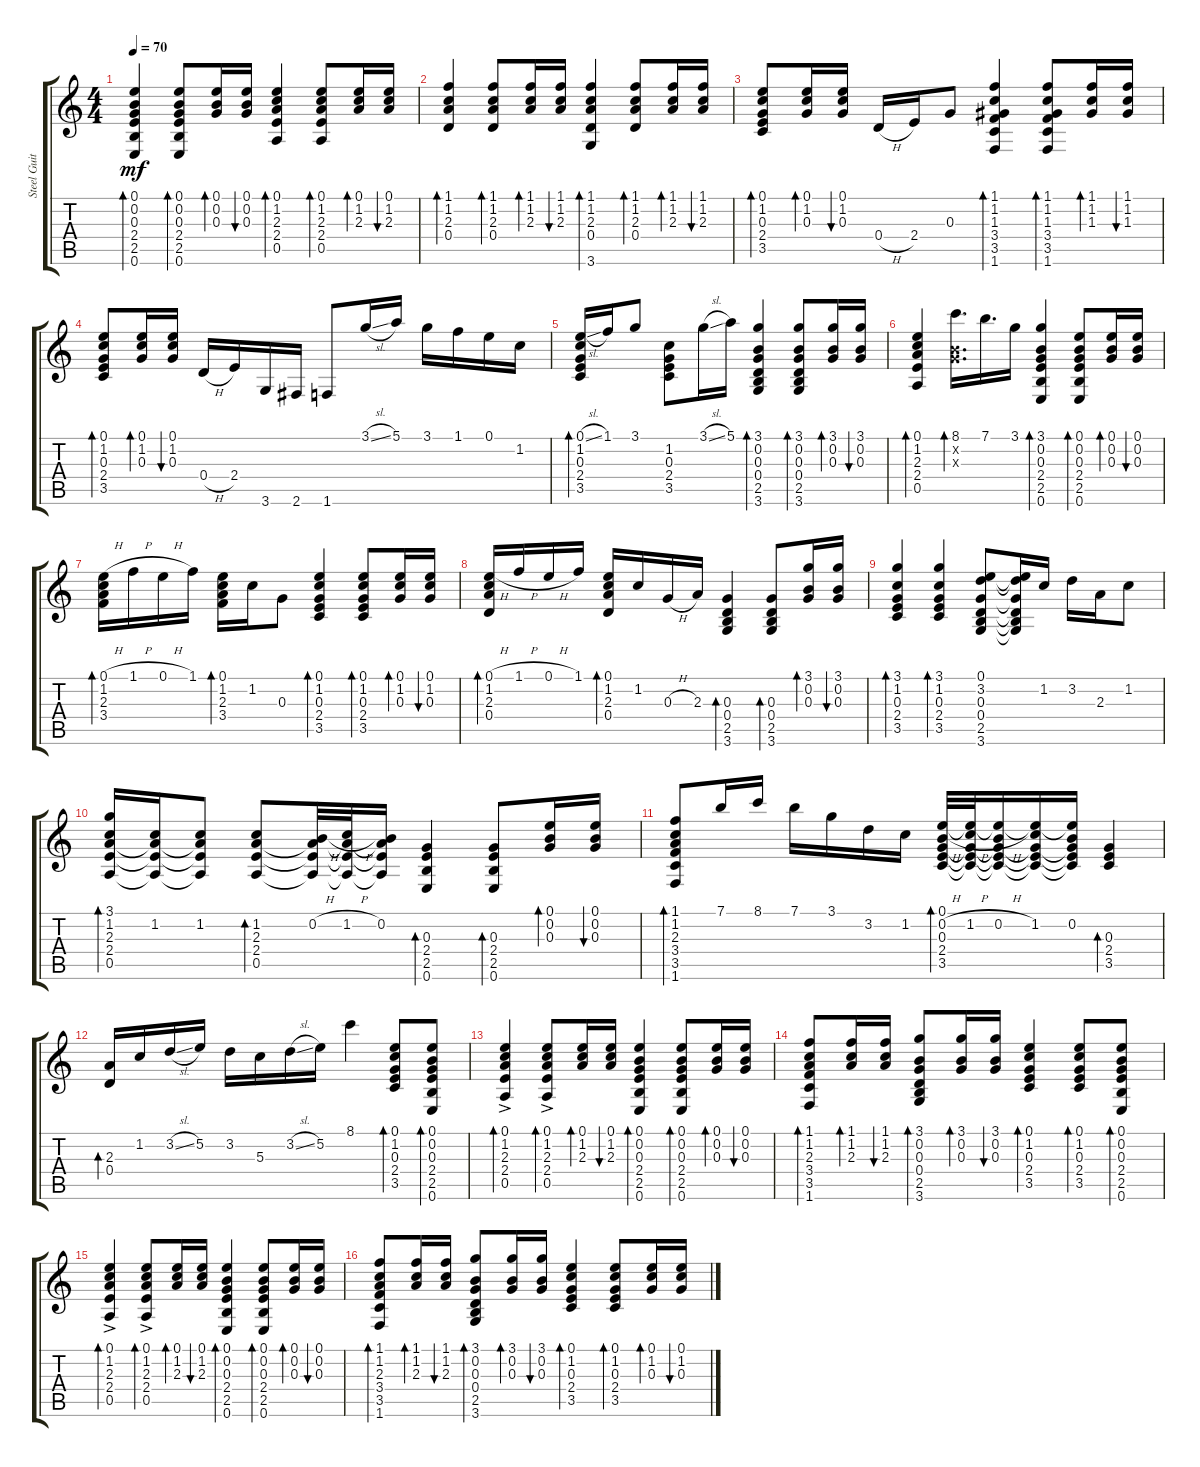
\track ("Steel Guitar" "Steel Guit") {instrument acousticguitarsteel}
\staff {score tabs}
\tuning (E4 B3 G3 D3 A2 E2) {hide}
\ts (4 4)
\tempo 70
\clef g2
\ks c
(0.1 0.2 0.3 2.4 2.5 0.6).4{bd 60 dy mf} (0.1 0.2 0.3 2.4 2.5 0.6).8{bd 60} (0.1 0.2 0.3).16{bd 60} (0.1 0.2 0.3).16{bu 60} (0.1 1.2 2.3 2.4 0.5).4{bd 60} (0.1 1.2 2.3 2.4 0.5).8{bd 60} (0.1 1.2 2.3).16{bd 60} (0.1 1.2 2.3).16{bu 60} |
(1.1 1.2 2.3 0.4).4{bd 60} (1.1 1.2 2.3 0.4).8{bd 60} (1.1 1.2 2.3).16{bd 60} (1.1 1.2 2.3).16{bu 60} (1.1 1.2 2.3 0.4 3.6).4{bd 60} (1.1 1.2 2.3 0.4).8{bd 60} (1.1 1.2 2.3).16{bd 60} (1.1 1.2 2.3).16{bu 60} |
(0.1 1.2 0.3 2.4 3.5).8{bd 60} (0.1 1.2 0.3).16{bd 120} (0.1 1.2 0.3).16{bu 120} 0.4{h}.16 2.4.16 0.3.8 (1.1 1.2 1.3 3.4 3.5 1.6).4{bd 60} (1.1 1.2 1.3 3.4 3.5 1.6).8{bd 120} (1.1 1.2 1.3).16{bd 120} (1.1 1.2 1.3).16{bu 120} |
(0.1 1.2 0.3 2.4 3.5).8{bd 60} (0.1 1.2 0.3).16{bd 120} (0.1 1.2 0.3).16{bu 120} 0.4{h}.16 2.4.16 3.6.16 2.6.16 1.6.8 3.1{sl}.16 5.1.16 3.1.16 1.1.16 0.1.16 1.2.16 |
(0.1{sl} 1.2 0.3 2.4 3.5).16{bd 60} 1.1.16 3.1.8 (1.2 0.3 2.4 3.5).8 3.1{sl}.16 5.1.16 (3.1 0.2 0.3 0.4 2.5 3.6).4{bd 60} (3.1 0.2 0.3 0.4 2.5 3.6).8{bd 60} (3.1 0.2 0.3).16{bd 60} (3.1 0.2 0.3).16{bu 60} |
(0.1 1.2 2.3 2.4 0.5).4{bd 60} (8.1 0.2{x} 0.3{x}).16{d bd 60} 7.1.16{d} 3.1.16 (3.1 0.2 0.3 2.4 2.5 0.6).4{bd 60} (0.1 0.2 0.3 2.4 2.5 0.6).8{bd 60} (0.1 0.2 0.3).16{bd 60} (0.1 0.2 0.3).16{bu 60} |
(0.1{h} 1.2 2.3 3.4).16{bd 60} 1.1{h}.16 0.1{h}.16 1.1.16 (0.1 1.2 2.3 3.4).16{bd 60} 1.2.16 0.3.8 (0.1 1.2 0.3 2.4 3.5).4{bd 60} (0.1 1.2 0.3 2.4 3.5).8{bd 60} (0.1 1.2 0.3).16{bd 60} (0.1 1.2 0.3).16{bu 60} |
(0.1{h} 1.2 2.3 0.4).16{bd 60} 1.1{h}.16 0.1{h}.16 1.1.16 (0.1 1.2 2.3 0.4).16{bd 60} 1.2.16 0.3{h}.16 2.3.16 (0.3 0.4 2.5 3.6).4{bd 60} (0.3 0.4 2.5 3.6).8{bd 30} (3.1 0.2 0.3).16{bd 30} (3.1 0.2 0.3).16{bu 30} |
(3.1 1.2 0.3 2.4 3.5).4{bd 30} (3.1 1.2 0.3 2.4 3.5).4{bd 30} (0.1 3.2 0.3 0.4 2.5 3.6).8 (0.1{t} 3.2{t} 0.3{t} 0.4{t} 2.5{t} 3.6{t}).16 1.2.16 3.2.16 2.3.16 1.2.8 |
(3.1 1.2 2.3 2.4 0.5).16{bd 30} (1.2 2.3{t} 2.4{t} 0.5{t}).16 (1.2 2.3{t} 2.4{t} 0.5{t}).8 (1.2 2.3 2.4 0.5).8{bd 30} (0.2{h} 2.3{t} 2.4{t} 0.5{t}).32 (1.2{h} 2.3{t} 2.4{t} 0.5{t}).32 (0.2 2.3{t} 2.4{t} 0.5{t}).16 (0.3 2.4 2.5 0.6).4{bd 30} (0.3 2.4 2.5 0.6).8{bd 30} (0.1 0.2 0.3).16{bd 30} (0.1 0.2 0.3).16{bu 30} |
(1.1 1.2 2.3 3.4 3.5 1.6).8{bd 30} 7.1.16 8.1.16 7.1.16 3.1.16 3.2.16 1.2.16 (0.1 0.2{h} 0.3 2.4 3.5).32{bd 30} (0.1{t} 1.2{h} 0.3{t} 2.4{t} 3.5{t}).32 (0.1{t} 0.2{h} 0.3{t} 2.4{t} 3.5{t}).16 (0.1{t} 1.2 0.3{t} 2.4{t} 3.5{t}).16 (0.1{t} 0.2 0.3{t} 2.4{t} 3.5{t}).16 (0.3 2.4 3.5).4{bd 30} |
(2.3 0.4).16{bd 30} 1.2.16 3.2{sl}.16 5.2.16 3.2.16 5.3.16 3.2{sl}.16 5.2.16 8.1.4 (0.1 1.2 0.3 2.4 3.5).8{bd 30} (0.1 0.2 0.3 2.4 2.5 0.6).8{bd 30} |
(0.1 1.2 2.3 2.4 0.5{ac}).4{bd 60} (0.1 1.2 2.3 2.4 0.5{ac}).8{bd 60} (0.1 1.2 2.3).16{bd 60} (0.1 1.2 2.3).16{bu 60} (0.1 0.2 0.3 2.4 2.5 0.6).4{bd 60} (0.1 0.2 0.3 2.4 2.5 0.6).8{bd 60} (0.1 0.2 0.3).16{bd 60} (0.1 0.2 0.3).16{bu 60} |
(1.1 1.2 2.3 3.4 3.5 1.6).8{bd 60} (1.1 1.2 2.3).16{bd 60} (1.1 1.2 2.3).16{bu 60} (3.1 0.2 0.3 0.4 2.5 3.6).8{bd 60} (3.1 0.2 0.3).16{bd 60} (3.1 0.2 0.3).16{bu 60} (0.1 1.2 0.3 2.4 3.5).4{bd 60} (0.1 1.2 0.3 2.4 3.5).8{bd 60} (0.1 0.2 0.3 2.4 2.5 0.6).8{bd 60} |
(0.1 1.2 2.3 2.4 0.5{ac}).4{bd 60} (0.1 1.2 2.3 2.4 0.5{ac}).8{bd 60} (0.1 1.2 2.3).16{bd 60} (0.1 1.2 2.3).16{bu 60} (0.1 0.2 0.3 2.4 2.5 0.6).4{bd 60} (0.1 0.2 0.3 2.4 2.5 0.6).8{bd 60} (0.1 0.2 0.3).16{bd 60} (0.1 0.2 0.3).16{bu 60} |
(1.1 1.2 2.3 3.4 3.5 1.6).8{bd 60} (1.1 1.2 2.3).16{bd 60} (1.1 1.2 2.3).16{bu 60} (3.1 0.2 0.3 0.4 2.5 3.6).8{bd 60} (3.1 0.2 0.3).16{bd 60} (3.1 0.2 0.3).16{bu 60} (0.1 1.2 0.3 2.4 3.5).4{bd 60} (0.1 1.2 0.3 2.4 3.5).8{bd 60} (0.1 1.2 0.3).16{bd 60} (0.1 1.2 0.3).16{bu 60}
